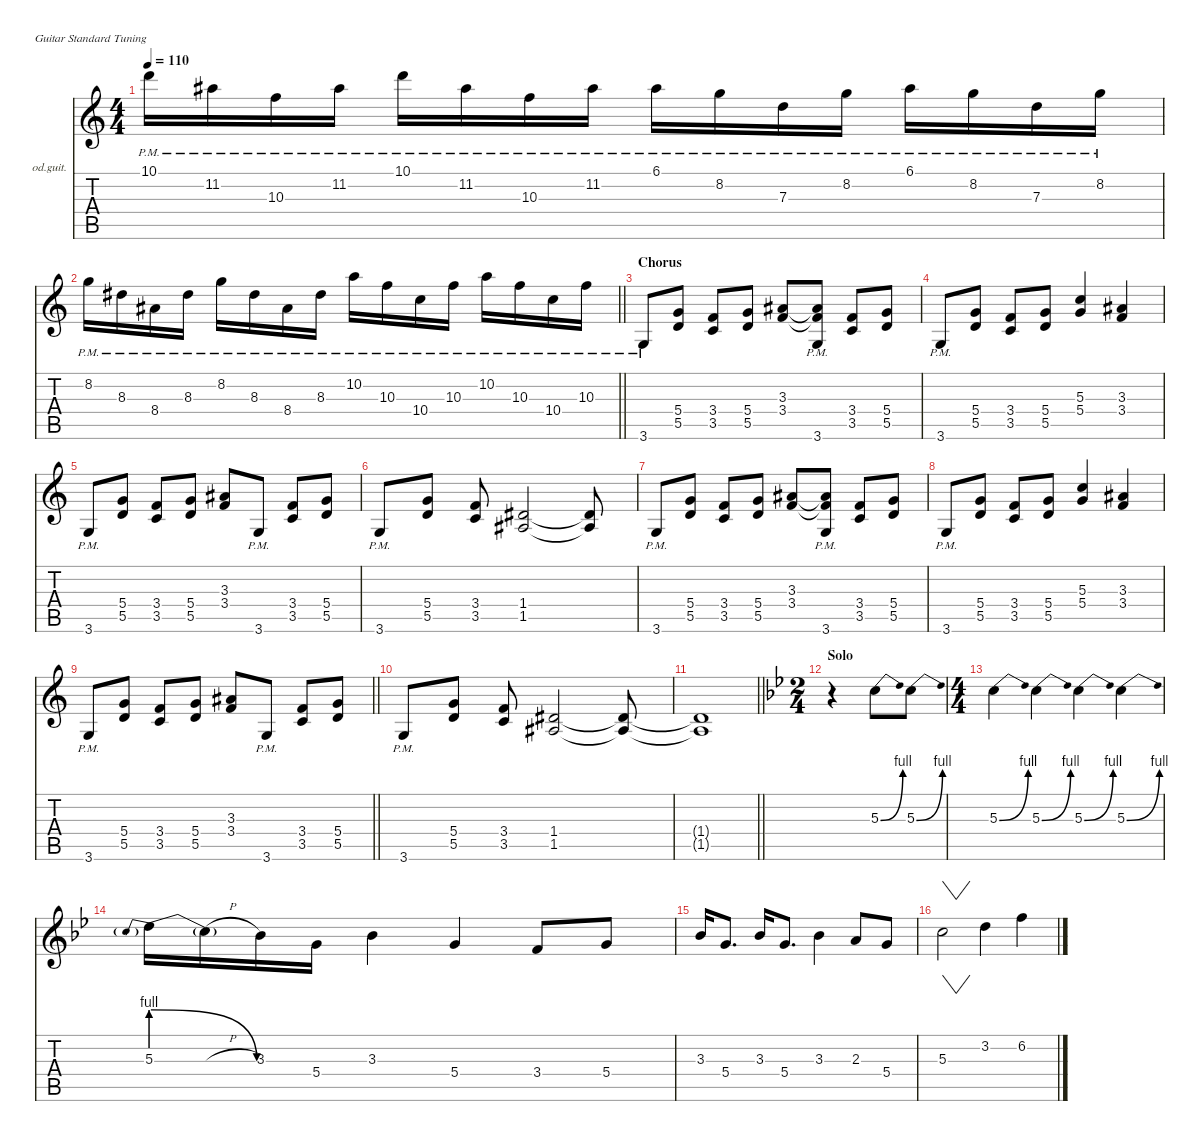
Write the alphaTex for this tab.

\defaultSystemsLayout 4
\hideDynamics
\bracketExtendMode nobrackets
\firstSystemTrackNameOrientation horizontal
\otherSystemsTrackNameOrientation horizontal
\track ("Gitar 1" "od.guit.") {instrument overdrivenguitar}
\staff {score tabs}
\tuning (E4 B3 G3 D3 A2 E2)
\ts (4 4)
\tempo 110
\clef g2
\ks c
10.1{pm}.16{dy f} 11.2{pm}.16 10.3{pm}.16 11.2{pm}.16 10.1{pm}.16 11.2{pm}.16 10.3{pm}.16 11.2{pm}.16 6.1{pm}.16 8.2{pm}.16 7.3{pm}.16 8.2{pm}.16 6.1{pm}.16 8.2{pm}.16 7.3{pm}.16 8.2{pm}.16 |
\barLineRight lightlight
8.2{pm}.16 8.3{pm}.16 8.4{pm}.16 8.3{pm}.16 8.2{pm}.16 8.3{pm}.16 8.4{pm}.16 8.3{pm}.16 10.2{pm}.16 10.3{pm}.16 10.4{pm}.16 10.3{pm}.16 10.2{pm}.16 10.3{pm}.16 10.4{pm}.16 10.3{pm}.16 |
\section ("" "Chorus")
3.6{pm}.8 (5.4 5.5).8 (3.4 3.5).8 (5.4 5.5).8 (3.3 3.4).8 (3.3{t} 3.4{t} 3.6{pm}).8 (3.4 3.5).8 (5.4 5.5).8 |
3.6{pm}.8 (5.4 5.5).8 (3.4 3.5).8 (5.4 5.5).8 (5.3 5.4).4 (3.3 3.4).4 |
3.6{pm}.8 (5.4 5.5).8 (3.4 3.5).8 (5.4 5.5).8 (3.3 3.4).8 3.6{pm}.8 (3.4 3.5).8 (5.4 5.5).8 |
3.6{pm}.8 (5.4 5.5).8 (3.4 3.5).8 (1.4 1.5).2 (1.4{t} 1.5{t}).8 |
3.6{pm}.8 (5.4 5.5).8 (3.4 3.5).8 (5.4 5.5).8 (3.3 3.4).8 (3.3{t} 3.4{t} 3.6{pm}).8 (3.4 3.5).8 (5.4 5.5).8 |
3.6{pm}.8 (5.4 5.5).8 (3.4 3.5).8 (5.4 5.5).8 (5.3 5.4).4 (3.3 3.4).4 |
\barLineRight lightlight
3.6{pm}.8 (5.4 5.5).8 (3.4 3.5).8 (5.4 5.5).8 (3.3 3.4).8 3.6{pm}.8 (3.4 3.5).8 (5.4 5.5).8 |
3.6{pm}.8 (5.4 5.5).8 (3.4 3.5).8 (1.4 1.5).2 (1.4{t} 1.5{t}).8 |
\barLineRight lightlight
(1.5{t} 1.4{t}).1 |
\ts (2 4)
\beaming (8 2 2 2 2)
\section ("" "Solo")
\ks bb
r.4 5.3{be (bend 0 0 9.999999599999999 4)}.8 5.3{be (bend 0 0 9.999999599999999 4)}.8 |
\ts (4 4)
\beaming (8 2 2 2 2)
5.3{be (bend 0 0 9.999999599999999 4)}.4 5.3{be (bend 0 0 9.999999599999999 4)}.4 5.3{be (bend 0 0 9.999999599999999 4)}.4 5.3{be (bend 0 0 9.999999599999999 4)}.4 |
5.3{be (prebendrelease 0 4 60 0)}.16 5.3{h t}.16 3.3.16 5.4.16 3.3.4 5.4.4 3.4.8 5.4.8 |
3.3.16 5.4.8{d} 3.3.16 5.4.8{d} 3.3.4 2.3.8 5.4.8 |
5.3.2{vw} 3.2.4 6.2.4
